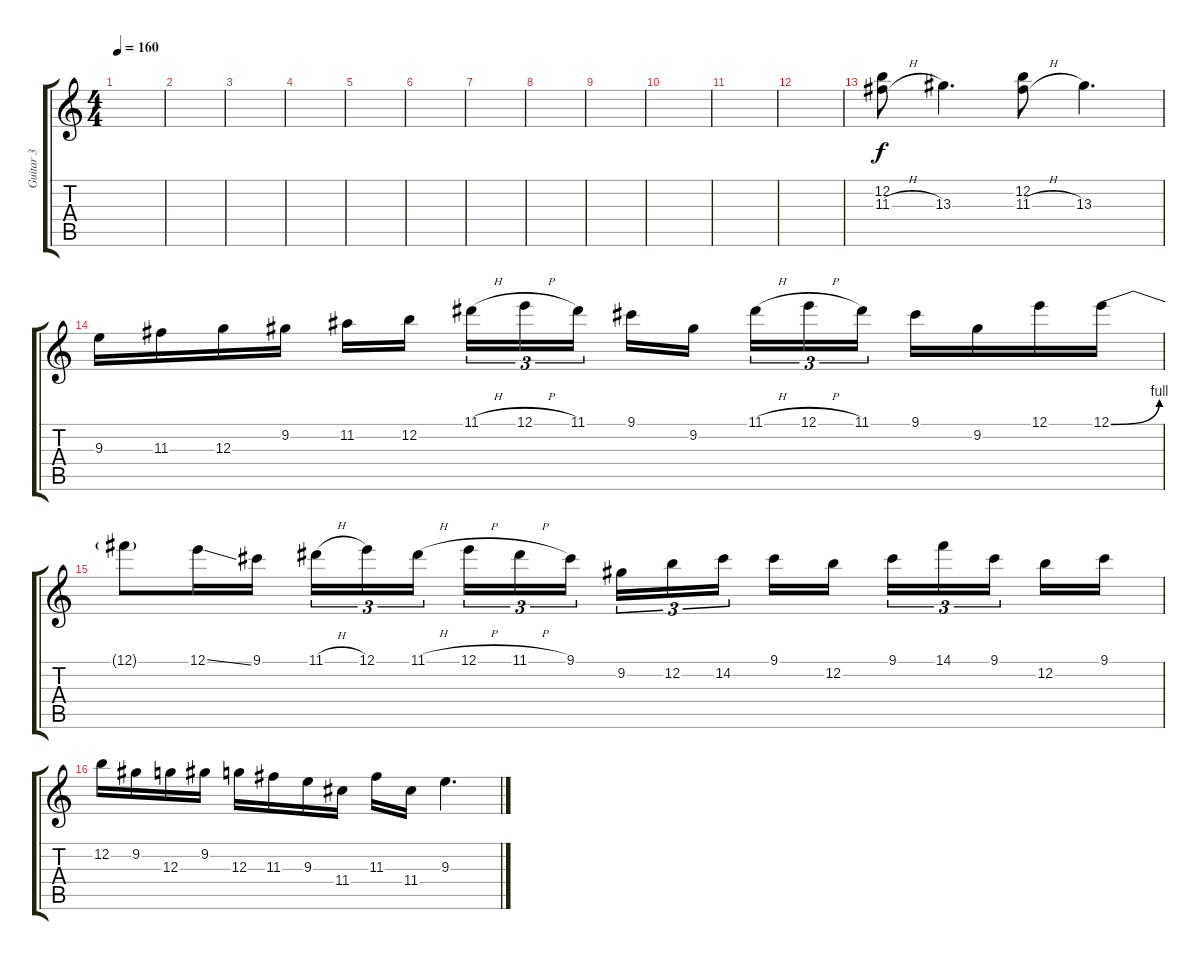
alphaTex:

\track ("Guitar 3" "Guitar 3") {instrument distortionguitar}
\staff {score tabs}
\tuning (E4 B3 G3 D3 A2 E2) {hide}
\ts (4 4)
\tempo 160
\clef g2
\ks c
|
|
|
|
|
|
|
|
|
|
|
|
(12.2 11.3{h}).8 13.3.4{d} (12.2 11.3{h}).8 13.3.4{d} |
9.3.16 11.3.16 12.3.16 9.2.16 11.2.16 12.2.16{beam splitsecondary} 11.1{h}.16{tu (3 2)} 12.1{h}.16{tu (3 2)} 11.1.16{tu (3 2)} 9.1.16 9.2.16{beam splitsecondary} 11.1{h}.16{tu (3 2)} 12.1{h}.16{tu (3 2)} 11.1.16{tu (3 2)} 9.1.16 9.2.16 12.1.16 12.1{be (bend 0 0 60 4)}.16 |
12.1{t}.8 12.1{ss}.16 9.1.16 11.1{h}.16{tu (3 2)} 12.1.16{tu (3 2)} 11.1{h}.16{tu (3 2) beam splitsecondary} 12.1{h}.16{tu (3 2)} 11.1{h}.16{tu (3 2)} 9.1.16{tu (3 2)} 9.2.16{tu (3 2)} 12.2.16{tu (3 2)} 14.2.16{tu (3 2) beam splitsecondary} 9.1.16 12.2.16 9.1.16{tu (3 2)} 14.1.16{tu (3 2)} 9.1.16{tu (3 2) beam splitsecondary} 12.2.16 9.1.16 |
12.2.16 9.2.16 12.3.16 9.2.16 12.3.16 11.3.16 9.3.16 11.4.16 11.3.16 11.4.16 9.3.4{d}
